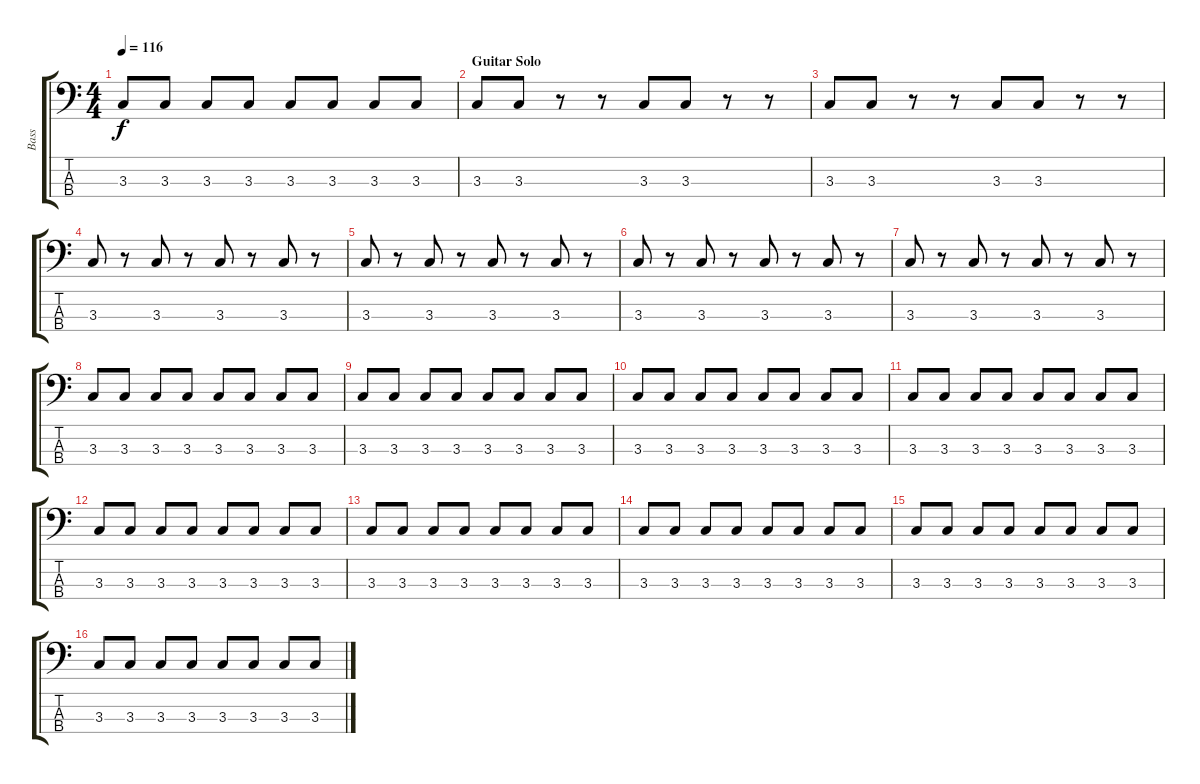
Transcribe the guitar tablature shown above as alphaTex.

\track ("Bass" "Bass") {instrument electricbasspick}
\staff {score tabs}
\tuning (G2 D2 A1 E1) {hide}
\ts (4 4)
\tempo 116
\clef f4
\ks c
3.3.8{dy f} 3.3.8 3.3.8 3.3.8 3.3.8 3.3.8 3.3.8 3.3.8 |
\section ("" "Guitar Solo")
3.3.8 3.3.8 r.8 r.8 3.3.8 3.3.8 r.8 r.8 |
3.3.8 3.3.8 r.8 r.8 3.3.8 3.3.8 r.8 r.8 |
3.3.8 r.8 3.3.8 r.8 3.3.8 r.8 3.3.8 r.8 |
3.3.8 r.8 3.3.8 r.8 3.3.8 r.8 3.3.8 r.8 |
3.3.8 r.8 3.3.8 r.8 3.3.8 r.8 3.3.8 r.8 |
3.3.8 r.8 3.3.8 r.8 3.3.8 r.8 3.3.8 r.8 |
3.3.8 3.3.8 3.3.8 3.3.8 3.3.8 3.3.8 3.3.8 3.3.8 |
3.3.8 3.3.8 3.3.8 3.3.8 3.3.8 3.3.8 3.3.8 3.3.8 |
3.3.8 3.3.8 3.3.8 3.3.8 3.3.8 3.3.8 3.3.8 3.3.8 |
3.3.8 3.3.8 3.3.8 3.3.8 3.3.8 3.3.8 3.3.8 3.3.8 |
3.3.8 3.3.8 3.3.8 3.3.8 3.3.8 3.3.8 3.3.8 3.3.8 |
3.3.8 3.3.8 3.3.8 3.3.8 3.3.8 3.3.8 3.3.8 3.3.8 |
3.3.8 3.3.8 3.3.8 3.3.8 3.3.8 3.3.8 3.3.8 3.3.8 |
3.3.8 3.3.8 3.3.8 3.3.8 3.3.8 3.3.8 3.3.8 3.3.8 |
3.3.8 3.3.8 3.3.8 3.3.8 3.3.8 3.3.8 3.3.8 3.3.8
